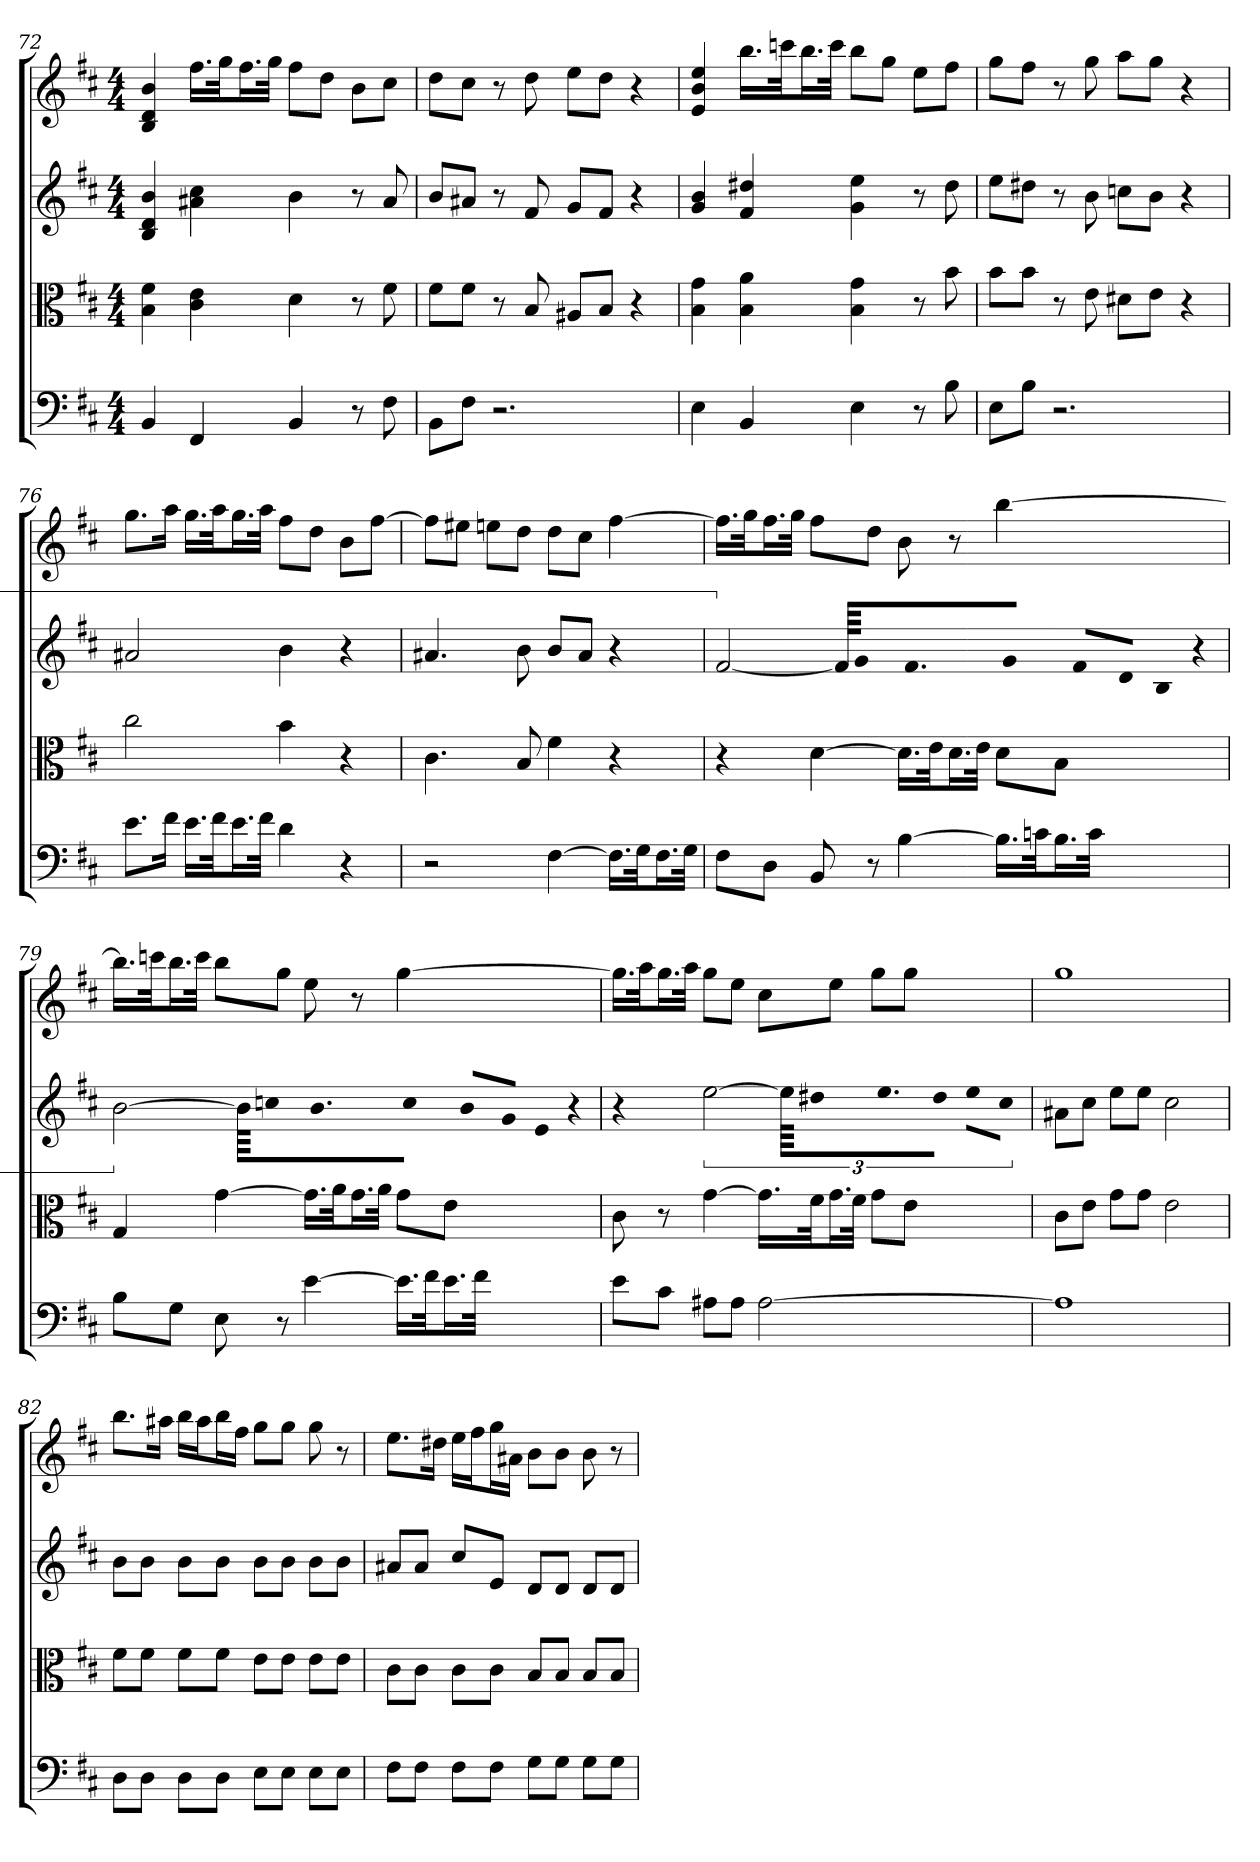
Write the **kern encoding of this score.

**kern	**kern	**kern	**kern
*part4	*part3	*part2	*part1
*staff4	*staff3	*staff2	*staff1
*clefF4	*clefC3	*	*
*k[f#c#]	*k[f#c#]	*k[f#c#]	*k[f#c#]
*b:	*b:	*b:	*b:
*M4/4	*M4/4	*M4/4	*M4/4
=72	=72	=72	=72
4BB	4B 4f#	4B 4d 4b	4B 4d 4b
4FF#	4c# 4e	4a#X 4cc#	16.ff#LL
.	.	.	32ggJk
.	.	.	16.ff#L
.	.	.	32ggJJk
4BB	4d	4b	8ff#L
.	.	.	8ddJ
8r	8r	8r	8bL
8F#	8f#	8a#	8cc#J
=73	=73	=73	=73
8BB\L	8f#\L	8bL	8ddL
8F#\J	8f#\J	8a#XJ	8cc#J
2.r	8r	8r	8r
.	8B	8f#	8dd
.	8A#X/L	8gL	8eeL
.	8B/J	8f#J	8ddJ
.	4r	4r	4r
=74	=74	=74	=74
4E	4B 4g	4g 4b	4e 4b 4ee
4BB	4B 4a	4f# 4dd#X	16.bbLL
.	.	.	32cccnJk
.	.	.	16.bbL
.	.	.	32cccJJk
4E	4B 4g	4g 4ee	8bbL
.	.	.	8ggJ
8r	8r	8r	8eeL
8B	8b	8dd#	8ff#J
=75	=75	=75	=75
8E\L	8b\L	8eeL	8ggL
8B\J	8b\J	8dd#XJ	8ff#J
2.r	8r	8r	8r
.	8e	8b	8gg
.	8d#X\L	8ccnL	8aaL
.	8e\J	8bJ	8ggJ
.	4r	4r	4r
=76	=76	=76	=76
8.e\L	2cc#	2a#X	8.ggL
16f#\Jk	.	.	16aaJk
16.e\LL	.	.	16.ggLL
32f#\Jk	.	.	32aaJk
16.e\L	.	.	16.ggL
32f#\JJk	.	.	32aaJJk
4d	4b	4b	8ff#L
.	.	.	8ddJ
4r	4r	4r	8bL
.	.	.	[8ff#J
=77	=77	=77	=77
2r	4.c#	4.a#X	8ff#L]
.	.	.	8ee#XJ
.	.	.	8eenL
.	8B	8b	8ddJ
[4F#	4f#	8bL	8ddL
.	.	8a#J	8cc#J
16.F#\LL]	4r	4r	[4ff#
32G\Jk	.	.	.
16.F#\L	.	.	.
32G\JJk	.	.	.
=78	=78	=78	=78
8F#\L	4r	[3f#	16.ff#LL]
.	.	.	32ggJk
8D\J	.	.	16.ff#L
.	.	.	32ggJJk
8BB	[4d	.	8ff#L
.	.	96f#KLLL]	.
.	.	32gJJ	.
8r	.	16.f#L	8ddJ
.	.	32gJJk	.
[4B	16.d\LL]	8f#L	8b
.	32e\Jk	.	.
.	16.d\L	8dJ	8r
.	32e\JJk	.	.
16.B\LL]	8d\L	8B	[4bb
32cn\Jk	.	.	.
16.B\L	8B\J	8r	.
32c\JJk	.	.	.
=79	=79	=79	=79
8B\L	4G	[3b	16.bbLL]
.	.	.	32cccnJk
8G\J	.	.	16.bbL
.	.	.	32cccJJk
8E	[4g	.	8bbL
.	.	96bKLLL]	.
.	.	32ccnJJ	.
8r	.	16.bL	8ggJ
.	.	32ccJJk	.
[4e	16.g\LL]	8bL	8ee
.	32a\Jk	.	.
.	16.g\L	8gJ	8r
.	32a\JJk	.	.
16.e\LL]	8g\L	8e	[4gg
32f#\Jk	.	.	.
16.e\L	8e\J	8r	.
32f#\JJk	.	.	.
=80	=80	=80	=80
8e\L	8c#	4r	16.ggLL]
.	.	.	32aaJk
8c#\J	8r	.	16.ggL
.	.	.	32aaJJk
8A#X\L	[4g	[3ee	8ggL
8A#\J	.	.	8eeJ
[2A#	16.g\LL]	.	8cc#L
.	.	96eeKLLL]	.
.	32f#\Jk	32dd#XJJ	.
.	16.g\L	16.eeL	8eeJ
.	32f#\JJk	32dd#JJk	.
.	8g\L	8eeL	8ggL
.	8e\J	8cc#J	8ggJ
=81	=81	=81	=81
1A#]	8c#\L	8a#XL	1gg
.	8e\J	8cc#J	.
.	8g\L	8eeL	.
.	8g\J	8eeJ	.
.	2e	2cc#	.
=82	=82	=82	=82
8D\L	8f#\L	8bL	8.bbL
8D\J	8f#\J	8bJ	.
.	.	.	16aa#XJk
8D\L	8f#\L	8bL	16bbLL
.	.	.	16aa#J
8D\J	8f#\J	8bJ	16bbL
.	.	.	16ff#JJ
8E\L	8e\L	8bL	8ggL
8E\J	8e\J	8bJ	8ggJ
8E\L	8e\L	8bL	8gg
8E\J	8e\J	8bJ	8r
=83	=83	=83	=83
8F#\L	8c#\L	8a#XL	8.eeL
8F#\J	8c#\J	8a#J	.
.	.	.	16dd#XJk
8F#\L	8c#\L	8cc#L	16eeLL
.	.	.	16ff#J
8F#\J	8c#\J	8eJ	16ggL
.	.	.	16a#XJJ
8G\L	8B/L	8dL	8bL
8G\J	8B/J	8dJ	8bJ
8G\L	8B/L	8dL	8b
8G\J	8B/J	8dJ	8r
=	=	=	=
*-	*-	*-	*-
